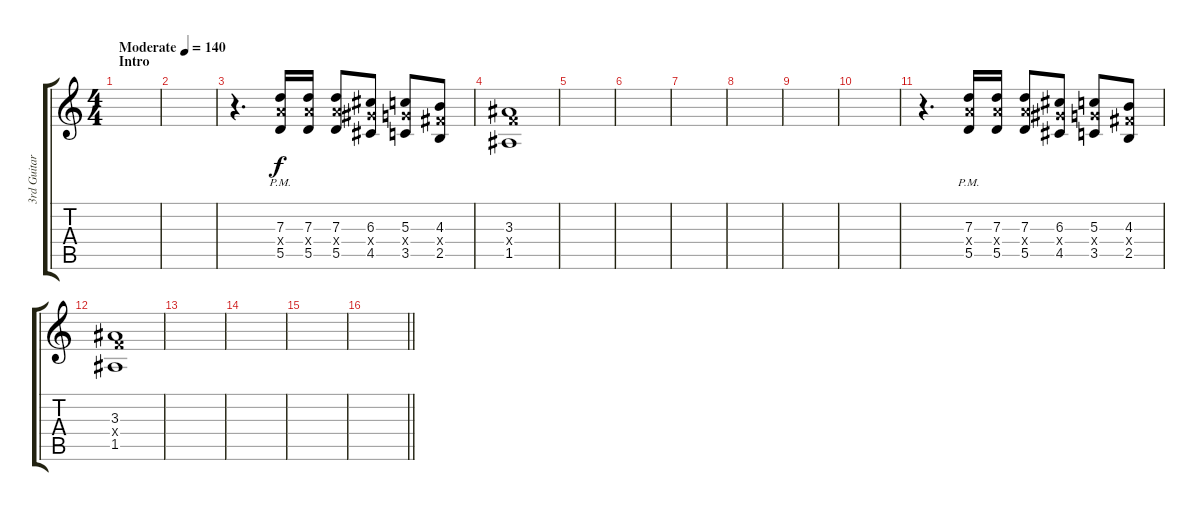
\track ("3rd Guitar" "3rd Guitar") {instrument distortionguitar}
\staff {score tabs}
\tuning (E4 B3 G3 D3 A2 D2) {hide}
\ts (4 4)
\section ("" "Intro")
\tempo (140 "Moderate")
\clef g2
\ks c
|
|
r.4{d} (7.3{pm} 7.4{pm x} 5.5{pm}).16 (7.3 7.4{x} 5.5).16 (7.3 7.4{x} 5.5).8 (6.3 6.4{x} 4.5).8 (5.3 5.4{x} 3.5).8 (4.3 4.4{x} 2.5).8 |
(3.3 3.4{x} 1.5).1 |
|
|
|
|
|
|
r.4{d} (7.3{pm} 7.4{pm x} 5.5{pm}).16 (7.3 7.4{x} 5.5).16 (7.3 7.4{x} 5.5).8 (6.3 6.4{x} 4.5).8 (5.3 5.4{x} 3.5).8 (4.3 4.4{x} 2.5).8 |
(3.3 3.4{x} 1.5).1 |
|
|
|
\barLineRight lightlight
